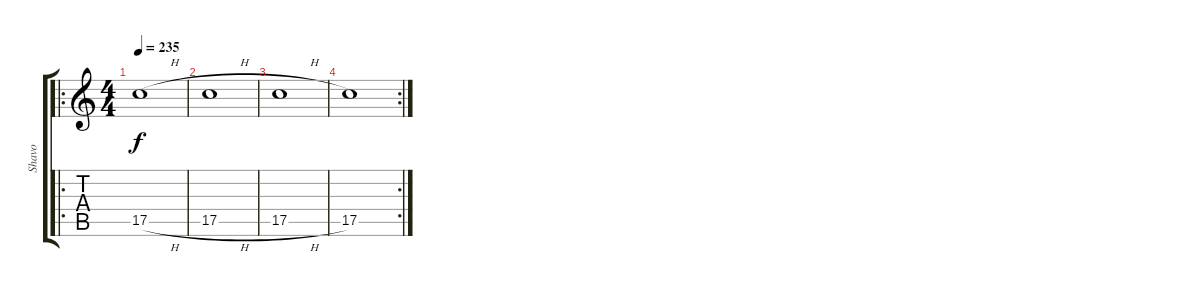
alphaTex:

\track ("Shavo" "Shavo") {instrument distortionguitar}
\staff {score tabs}
\tuning (D4 A3 F3 C3 G2 C2) {hide}
\ro
\ts (4 4)
\tempo 235
\clef g2
\ks c
17.5{h}.1{dy f instrument synthstrings1} |
17.5{h}.1{instrument synthstrings1} |
17.5{h}.1{instrument synthstrings1} |
\rc 2
17.5.1{instrument synthstrings1}
